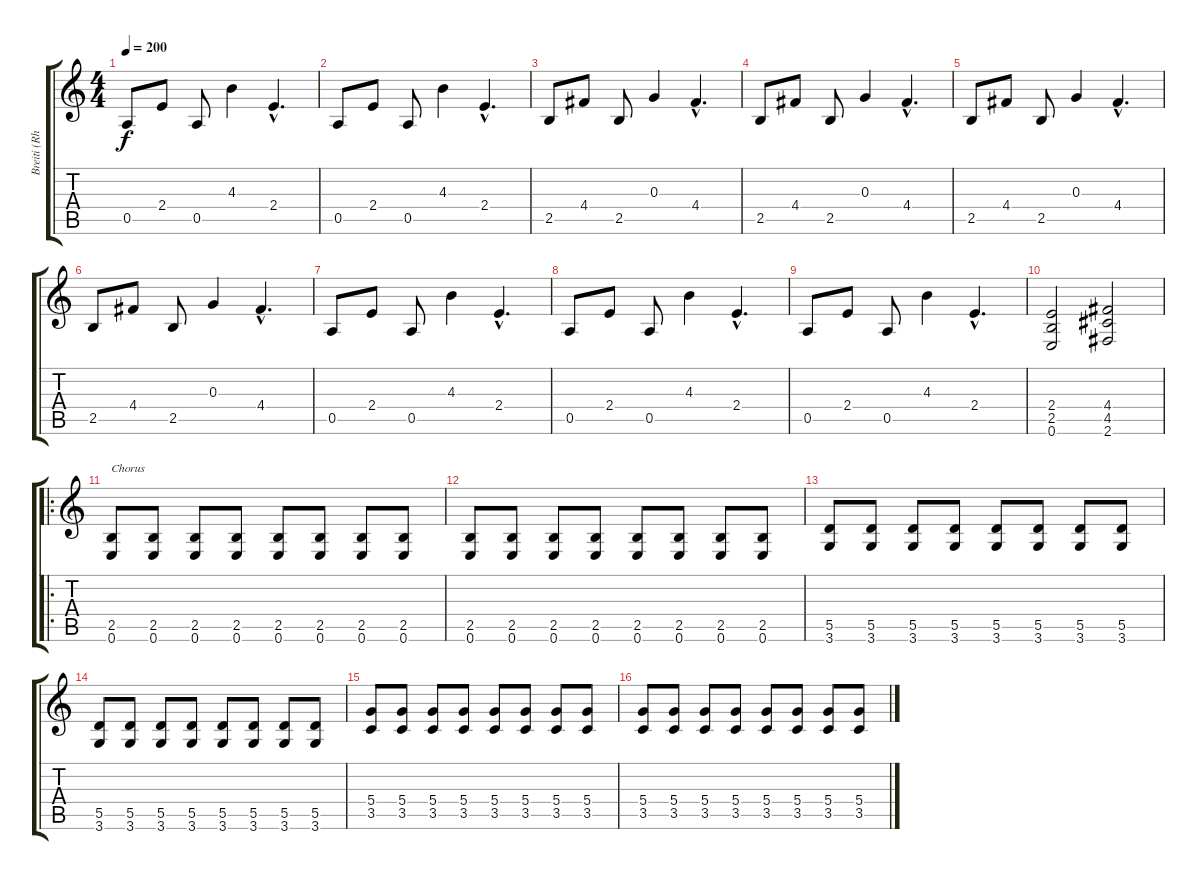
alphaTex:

\track ("Breiti (Rhythm Guitar)" "Breiti (Rh") {instrument overdrivenguitar}
\staff {score tabs}
\tuning (E4 B3 G3 D3 A2 E2) {hide}
\ts (4 4)
\tempo 200
\clef g2
\ks c
0.5.8{dy f} 2.4.8 0.5.8 4.3.4 2.4{hac}.4{d} |
0.5.8 2.4.8 0.5.8 4.3.4 2.4{hac}.4{d} |
2.5.8 4.4.8 2.5.8 0.3.4 4.4{hac}.4{d} |
2.5.8 4.4.8 2.5.8 0.3.4 4.4{hac}.4{d} |
2.5.8 4.4.8 2.5.8 0.3.4 4.4{hac}.4{d} |
2.5.8 4.4.8 2.5.8 0.3.4 4.4{hac}.4{d} |
0.5.8 2.4.8 0.5.8 4.3.4 2.4{hac}.4{d} |
0.5.8 2.4.8 0.5.8 4.3.4 2.4{hac}.4{d} |
0.5.8 2.4.8 0.5.8 4.3.4 2.4{hac}.4{d} |
(2.4 2.5 0.6).2{instrument overdrivenguitar} (4.4 4.5 2.6).2 |
\ro
(2.5 0.6).8{txt "Chorus" instrument overdrivenguitar} (2.5 0.6).8 (2.5 0.6).8 (2.5 0.6).8 (2.5 0.6).8 (2.5 0.6).8 (2.5 0.6).8 (2.5 0.6).8 |
(2.5 0.6).8 (2.5 0.6).8 (2.5 0.6).8 (2.5 0.6).8 (2.5 0.6).8 (2.5 0.6).8 (2.5 0.6).8 (2.5 0.6).8 |
(5.5 3.6).8 (5.5 3.6).8 (5.5 3.6).8 (5.5 3.6).8 (5.5 3.6).8 (5.5 3.6).8 (5.5 3.6).8 (5.5 3.6).8 |
(5.5 3.6).8 (5.5 3.6).8 (5.5 3.6).8 (5.5 3.6).8 (5.5 3.6).8 (5.5 3.6).8 (5.5 3.6).8 (5.5 3.6).8 |
(5.4 3.5).8 (5.4 3.5).8 (5.4 3.5).8 (5.4 3.5).8 (5.4 3.5).8 (5.4 3.5).8 (5.4 3.5).8 (5.4 3.5).8 |
(5.4 3.5).8 (5.4 3.5).8 (5.4 3.5).8 (5.4 3.5).8 (5.4 3.5).8 (5.4 3.5).8 (5.4 3.5).8 (5.4 3.5).8
